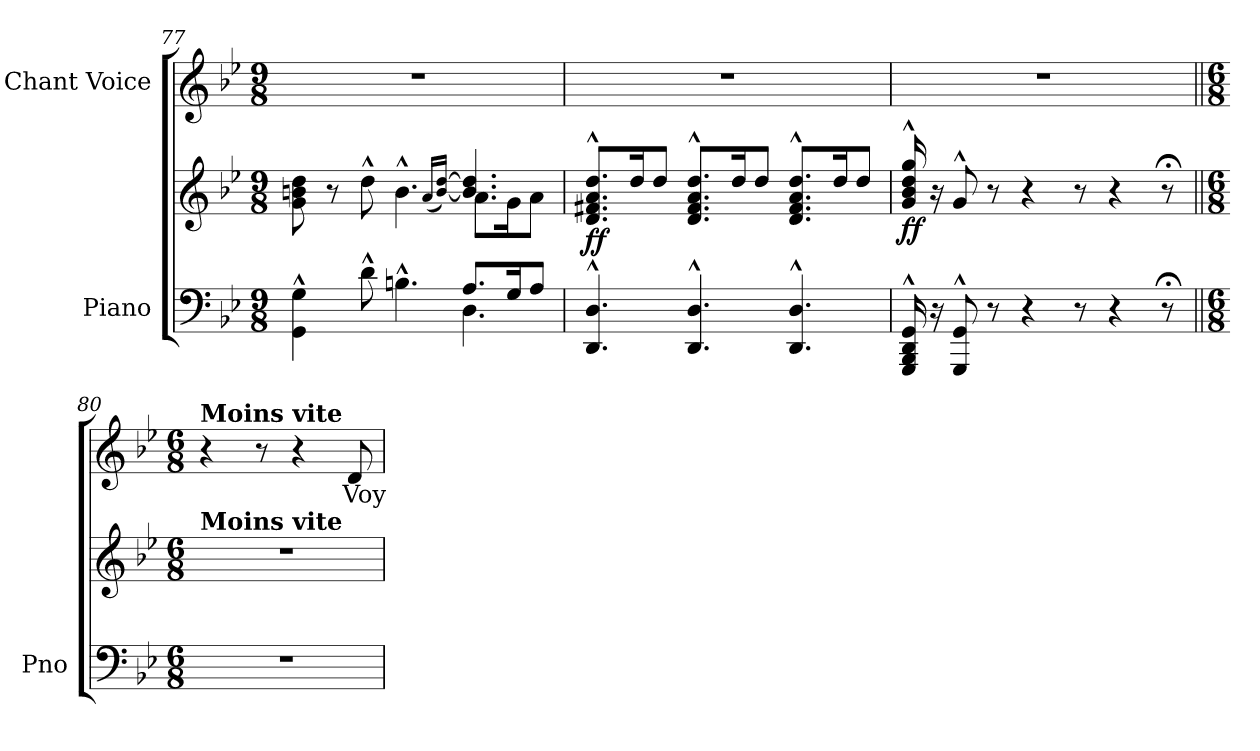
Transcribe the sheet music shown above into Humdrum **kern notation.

**kern	**kern	**dynam	**kern	**text
*part2	*part2	*part2	*part1	*part1
*staff3	*staff2	*staff2/3	*staff1	*staff1
*I"Piano	*	*	*I"Chant Voice	*
*I'Pno	*	*	*	*
*clefF4	*clefG2	*	*clefG2	*
*k[b-e-]	*k[b-e-]	*	*k[b-e-]	*
*M9/8	*M9/8	*	*M9/8	*
=77	=77	=77	=77	=77
*^	*^	*	*	*
4GG\^^ 4G\^^	2.ryy	8g\ 8bn\ 8dd\	2.ryy	.	8%9r	.
.	.	8r	.	.	.	.
8d^^\	.	8dd^^\	.	.	.	.
4.Bn^^\	.	4.b^^\	.	.	.	.
.	.	(16qa/LL	.	.	.	.
.	.	[<16qb/ [16qdd/JJ)	.	.	.	.
8.A/L	4.D\	4.b/] 4.dd/]	8.a\L	.	.	.
16G/K	.	.	16g\K	.	.	.
8A/J	.	.	8a\J	.	.	.
*v	*v	*	*	*	*	*
=78	=78	=78	=78	=78	=78
!	!	!	!LO:DY:b	!	!
*	*v	*v	*	*	*
4.DD/^^ 4.D/^^	8.d/^^ 8.f#X/^^ 8.a/^^ 8.dd/^^L	ff	8%9r	.
.	16dd/K	.	.	.
.	8dd/J	.	.	.
4.DD/^^ 4.D/^^	8.d/^^ 8.f#/^^ 8.a/^^ 8.dd/^^L	.	.	.
.	16dd/K	.	.	.
.	8dd/J	.	.	.
4.DD/^^ 4.D/^^	8.d/^^ 8.f#/^^ 8.a/^^ 8.dd/^^L	.	.	.
.	16dd/K	.	.	.
.	8dd/J	.	.	.
=79	=79	=79	=79	=79
!	!	!LO:DY:b	!	!
16GGG/^^ 16BBB-/^^ 16DD/^^ 16GG/^^LL	16g/^^ 16b-/^^ 16dd/^^ 16gg/^^LL	ff	8%9r	.
16r	16r	.	.	.
8GGG/^^ 8GG/^^J	8g^^/J	.	.	.
8r	8r	.	.	.
4r	4r	.	.	.
8r	8r	.	.	.
4r	4r	.	.	.
8r;<	8r;<	.	.	.
=80||	=80||	=80||	=80||	=80||
*M6/8	*M6/8	*	*M6/8	*
*	*	*	*MM108	*
!	!	!	!LO:TX:a:B:t=Moins vite	!
!	!LO:TX:a:B:t=Moins vite	!	!	!
2.r	2.r	.	4r	.
.	.	.	8r	.
.	.	.	4r	.
.	.	.	8d/	Voy-
=	=	=	=	=
*-	*-	*-	*-	*-
